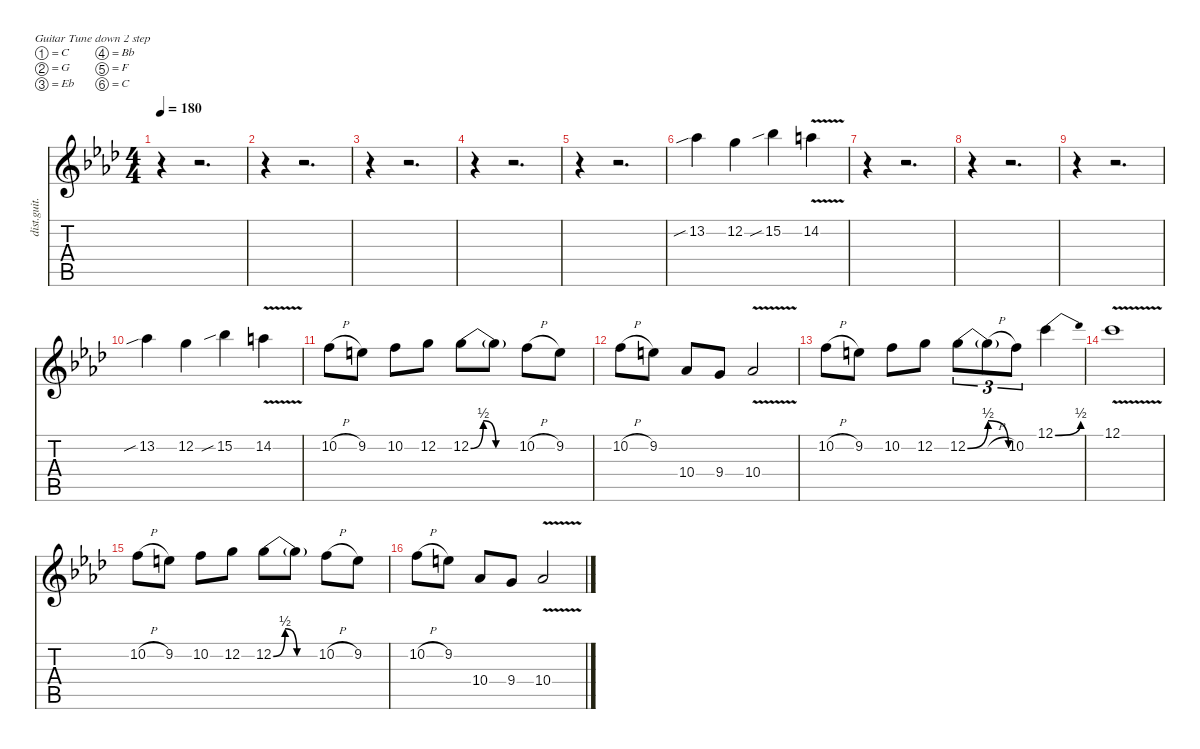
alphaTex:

\defaultSystemsLayout 4
\hideDynamics
\bracketExtendMode nobrackets
\otherSystemsTrackNameOrientation horizontal
\track ("Gtr. 2" "dist.guit.") {instrument distortionguitar}
\staff {score tabs}
\tuning (C4 G3 Eb3 Bb2 F2 C2)
\ts (4 4)
\tempo 180
\clef g2
\ks fminor
r.4{dy f beam Down} r.2{d beam Down} |
r.4{beam Down} r.2{d beam Down} |
r.4{beam Down} r.2{d beam Down} |
r.4{beam Down} r.2{d beam Down} |
r.4{beam Down} r.2{d beam Down} |
13.2{sib acc b}.4{beam Down} 12.2{acc forcenatural}.4{beam Down} 15.2{sib acc b}.4{beam Down} 14.2{v acc forcenatural}.4{beam Down} |
r.4{beam Down} r.2{d beam Down} |
r.4{beam Down} r.2{d beam Down} |
r.4{beam Down} r.2{d beam Down} |
13.2{sib acc b}.4{beam Down} 12.2{acc forcenatural}.4{beam Down} 15.2{sib acc b}.4{beam Down} 14.2{v acc forcenatural}.4{beam Down} |
10.2{h acc forcenatural}.8{beam Down} 9.2{acc forcenatural}.8{beam Down} 10.2{acc forcenatural}.8{beam Down} 12.2{acc forcenatural}.8{beam Down} 12.2{be (bendrelease 0 0 30 2 30 2 60 0) acc forcenatural}.8{beam Down} 12.2{be (hold 0 0 60 0) t acc forcenatural}.8{beam Down} 10.2{h acc forcenatural}.8{beam Down} 9.2{acc forcenatural}.8{beam Down} |
10.2{h acc forcenatural}.8{beam Down} 9.2{acc forcenatural}.8{beam Down} 10.4{acc b}.8{beam Up} 9.4{acc forcenatural}.8{beam Up} 10.4{v acc b}.2{beam Up} |
10.2{h acc forcenatural}.8{beam Down} 9.2{acc forcenatural}.8{beam Down} 10.2{acc forcenatural}.8{beam Down} 12.2{acc forcenatural}.8{beam Down} 12.2{be (bendrelease 0 0 30 2 30 2 60 0) acc forcenatural}.8{tu (3 2) beam Down} 12.2{h t acc forcenatural}.8{tu (3 2) beam Down} 10.2{acc forcenatural}.8{tu (3 2) beam Down} 12.1{be (bend 0 0 15 2) acc forcenatural}.4{beam Down} |
12.1{v acc forcenatural}.1{beam Down} |
10.2{h acc forcenatural}.8{beam Down} 9.2{acc forcenatural}.8{beam Down} 10.2{acc forcenatural}.8{beam Down} 12.2{acc forcenatural}.8{beam Down} 12.2{be (bendrelease 0 0 30 2 30 2 60 0) acc forcenatural}.8{beam Down} 12.2{be (hold 0 0 60 0) t acc forcenatural}.8{beam Down} 10.2{h acc forcenatural}.8{beam Down} 9.2{acc forcenatural}.8{beam Down} |
10.2{h acc forcenatural}.8{beam Down} 9.2{acc forcenatural}.8{beam Down} 10.4{acc b}.8{beam Up} 9.4{acc forcenatural}.8{beam Up} 10.4{v acc b}.2{beam Up}
